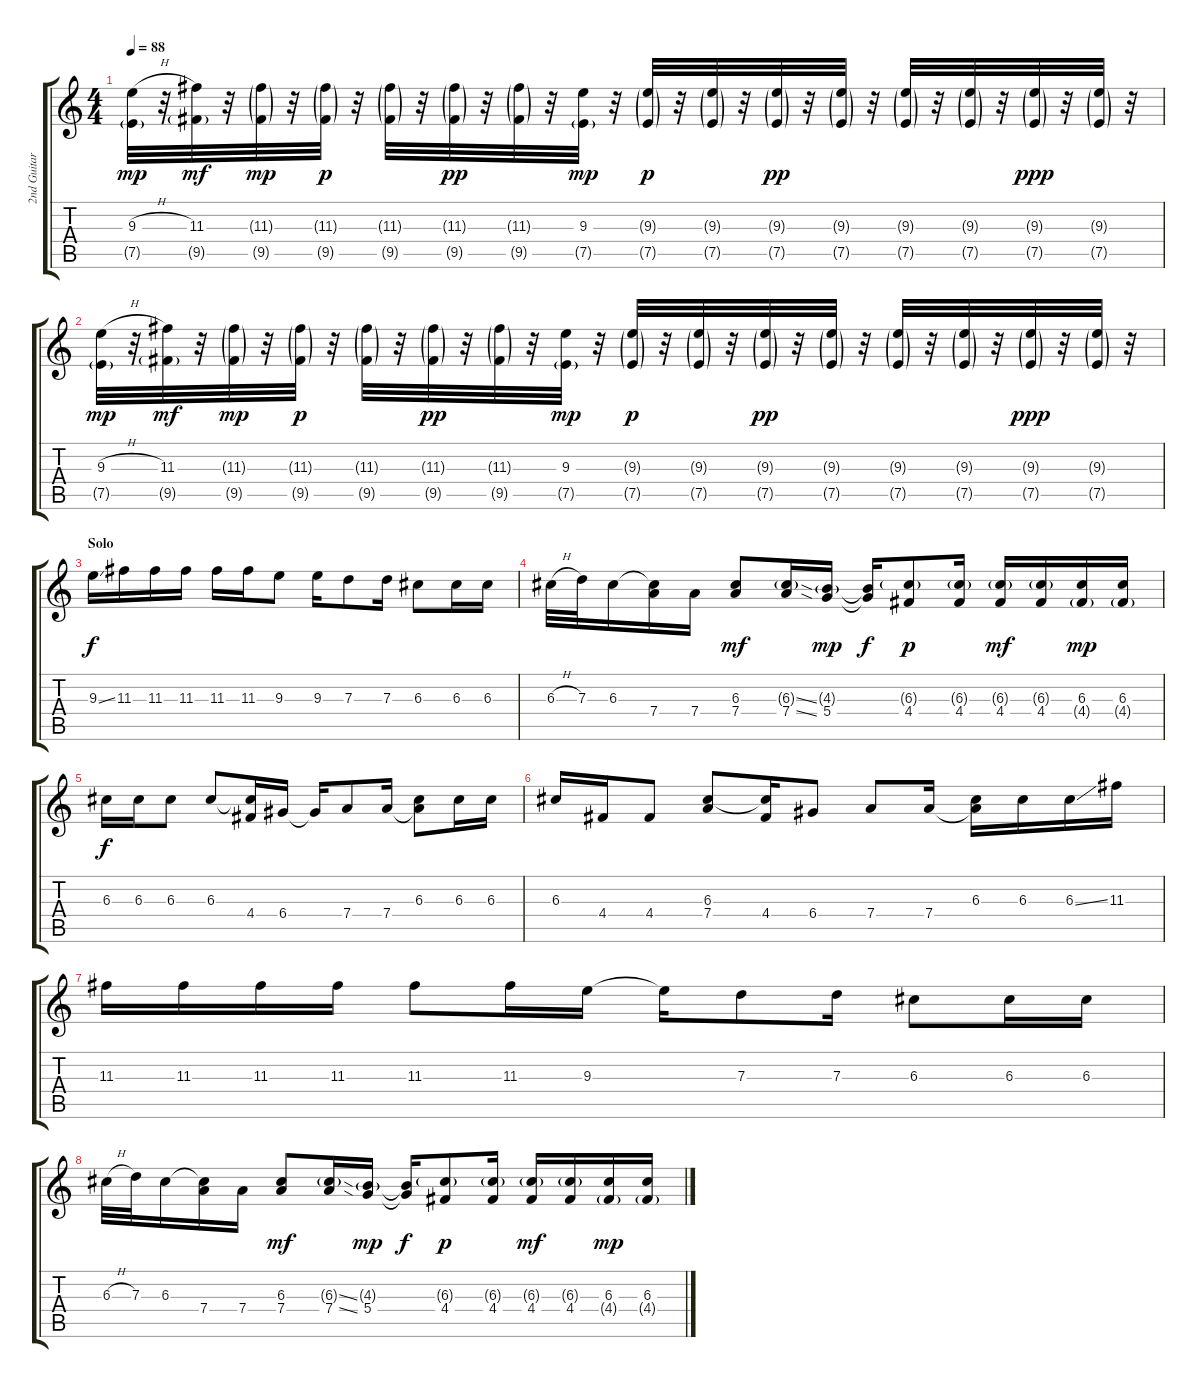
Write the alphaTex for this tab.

\track ("2nd Guitar / Better Sound - Mark Engles" "2nd Guitar") {instrument overdrivenguitar}
\staff {score tabs}
\tuning (E4 B3 G3 D3 A2 E2) {hide}
\ts (4 4)
\tempo 88
\clef g2
\ks c
(9.3{h} 7.5{g}).32{dy mp} r.32 (11.3 9.5{g}).32{dy mf} r.32 (11.3{g} 9.5{g}).32{dy mp} r.32 (11.3{g} 9.5{g}).32{dy p} r.32 (11.3{g} 9.5{g}).32 r.32 (11.3{g} 9.5{g}).32{dy pp} r.32 (11.3{g} 9.5{g}).32 r.32 (9.3 7.5{g}).32{dy mp} r.32 (9.3{g} 7.5{g}).32{dy p} r.32 (9.3{g} 7.5{g}).32 r.32 (9.3{g} 7.5{g}).32{dy pp} r.32 (9.3{g} 7.5{g}).32 r.32 (9.3{g} 7.5{g}).32 r.32 (9.3{g} 7.5{g}).32 r.32 (9.3{g} 7.5{g}).32{dy ppp} r.32 (9.3{g} 7.5{g}).32 r.32 |
(9.3{h} 7.5{g}).32{dy mp} r.32 (11.3 9.5{g}).32{dy mf} r.32 (11.3{g} 9.5{g}).32{dy mp} r.32 (11.3{g} 9.5{g}).32{dy p} r.32 (11.3{g} 9.5{g}).32 r.32 (11.3{g} 9.5{g}).32{dy pp} r.32 (11.3{g} 9.5{g}).32 r.32 (9.3 7.5{g}).32{dy mp} r.32 (9.3{g} 7.5{g}).32{dy p} r.32 (9.3{g} 7.5{g}).32 r.32 (9.3{g} 7.5{g}).32{dy pp} r.32 (9.3{g} 7.5{g}).32 r.32 (9.3{g} 7.5{g}).32 r.32 (9.3{g} 7.5{g}).32 r.32 (9.3{g} 7.5{g}).32{dy ppp} r.32 (9.3{g} 7.5{g}).32 r.32 |
\section ("" "Solo")
9.3{ss}.16{dy f volume 6} 11.3.16 11.3.16 11.3.16 11.3.16 11.3.16 9.3.8 9.3.16 7.3.8 7.3.16 6.3.8 6.3.16 6.3.16 |
6.3{h}.32 7.3.32 6.3.16 (6.3{t} 7.4).16 7.4.16 (6.3 7.4).8{dy mf} (6.3{ss g} 7.4{ss}).16 (4.3{g} 5.4).16{dy mp} (4.3{t} 5.4{t}).16{dy f} (6.3{g} 4.4).8{dy p} (6.3{g} 4.4).16 (6.3{g} 4.4).16{dy mf} (6.3{g} 4.4).16 (6.3 4.4{g}).16{dy mp} (6.3 4.4{g}).16 |
6.3.16{dy f} 6.3.16 6.3.8 6.3.8 (6.3{t} 4.4).16 6.4.16 6.4{t}.16 7.4.8 7.4.16 (6.3 7.4{t}).8 6.3.16 6.3.16 |
6.3.16 4.4.16 4.4.8 (6.3 7.4).8 (6.3{t} 4.4).16 6.4.8 7.4.8 7.4.16 (6.3 7.4{t}).16 6.3.16 6.3{ss}.16 11.3.16 |
11.3.16 11.3.16 11.3.16 11.3.16 11.3.8 11.3.16 9.3.16 9.3{t}.16 7.3.8 7.3.16 6.3.8 6.3.16 6.3.16 |
6.3{h}.32 7.3.32 6.3.16 (6.3{t} 7.4).16 7.4.16 (6.3 7.4).8{dy mf} (6.3{ss g} 7.4{ss}).16 (4.3{g} 5.4).16{dy mp} (4.3{t} 5.4{t}).16{dy f} (6.3{g} 4.4).8{dy p} (6.3{g} 4.4).16 (6.3{g} 4.4).16{dy mf} (6.3{g} 4.4).16 (6.3 4.4{g}).16{dy mp} (6.3 4.4{g}).16
